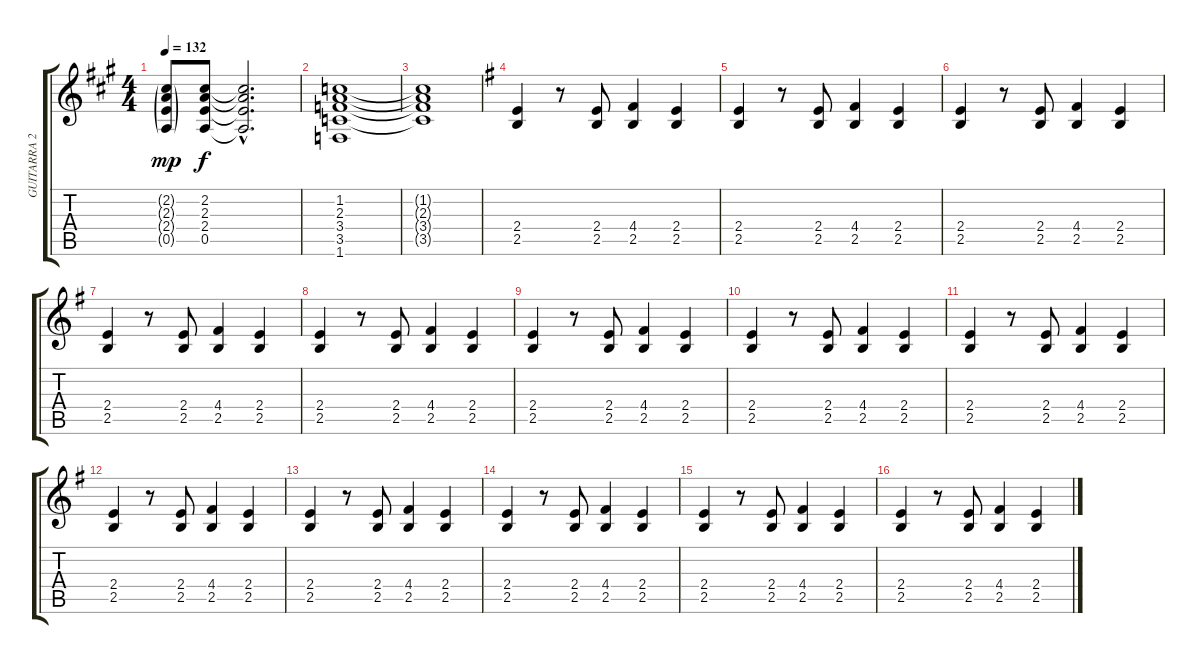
\track ("GUITARRA 2" "GUITARRA 2") {instrument overdrivenguitar}
\staff {score tabs}
\tuning (E4 B3 G3 D3 A2 E2) {hide}
\ts (4 4)
\tempo 132
\clef g2
\ks f#minor
(2.2{g} 2.3{g} 2.4{g} 0.5{g}).8{dy mp} (2.2 2.3 2.4 0.5).8{dy f} (2.2{hac t} 2.3{hac t} 2.4{hac t} 0.5{hac t}).2{d} |
(1.2 2.3 3.4 3.5 1.6).1 |
(1.2{t} 2.3{t} 3.4{t} 3.5{t}).1 |
\ks eminor
(2.4 2.5).4 r.8 (2.4 2.5).8 (4.4 2.5).4 (2.4 2.5).4 |
(2.4 2.5).4 r.8 (2.4 2.5).8 (4.4 2.5).4 (2.4 2.5).4 |
(2.4 2.5).4 r.8 (2.4 2.5).8 (4.4 2.5).4 (2.4 2.5).4 |
(2.4 2.5).4 r.8 (2.4 2.5).8 (4.4 2.5).4 (2.4 2.5).4 |
(2.4 2.5).4 r.8 (2.4 2.5).8 (4.4 2.5).4 (2.4 2.5).4 |
(2.4 2.5).4 r.8 (2.4 2.5).8 (4.4 2.5).4 (2.4 2.5).4 |
(2.4 2.5).4 r.8 (2.4 2.5).8 (4.4 2.5).4 (2.4 2.5).4 |
(2.4 2.5).4 r.8 (2.4 2.5).8 (4.4 2.5).4 (2.4 2.5).4 |
(2.4 2.5).4 r.8 (2.4 2.5).8 (4.4 2.5).4 (2.4 2.5).4 |
(2.4 2.5).4 r.8 (2.4 2.5).8 (4.4 2.5).4 (2.4 2.5).4 |
(2.4 2.5).4 r.8 (2.4 2.5).8 (4.4 2.5).4 (2.4 2.5).4 |
(2.4 2.5).4 r.8 (2.4 2.5).8 (4.4 2.5).4 (2.4 2.5).4 |
(2.4 2.5).4 r.8 (2.4 2.5).8 (4.4 2.5).4 (2.4 2.5).4
